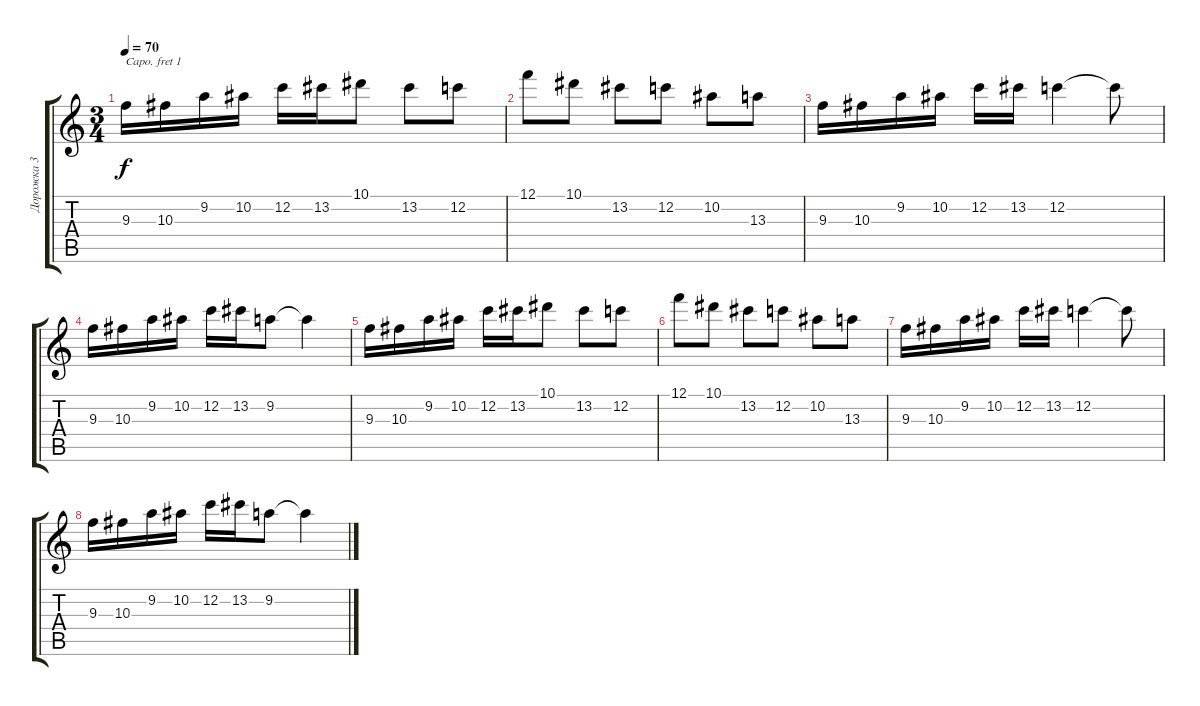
\track ("Дорожка 3" "Дорожка 3") {instrument acousticguitarnylon}
\staff {score tabs}
\capo 1
\tuning (E4 B3 G3 D3 A2 E2) {hide}
\ts (3 4)
\tempo 70
\clef g2
\ks c
9.3.16{dy f volume 8} 10.3.16 9.2.16 10.2.16 12.2.16 13.2.16 10.1.8 13.2.8 12.2.8 |
12.1.8 10.1.8 13.2.8 12.2.8 10.2.8 13.3.8 |
9.3.16 10.3.16 9.2.16 10.2.16 12.2.16 13.2.16 12.2.4 12.2{t}.8 |
9.3.16 10.3.16 9.2.16 10.2.16 12.2.16 13.2.16 9.2.8 9.2{t}.4 |
9.3.16{volume 0} 10.3.16 9.2.16 10.2.16 12.2.16 13.2.16 10.1.8 13.2.8 12.2.8 |
12.1.8 10.1.8 13.2.8 12.2.8 10.2.8 13.3.8 |
9.3.16 10.3.16 9.2.16 10.2.16 12.2.16 13.2.16 12.2.4 12.2{t}.8 |
9.3.16 10.3.16 9.2.16 10.2.16 12.2.16 13.2.16 9.2.8 9.2{t}.4
